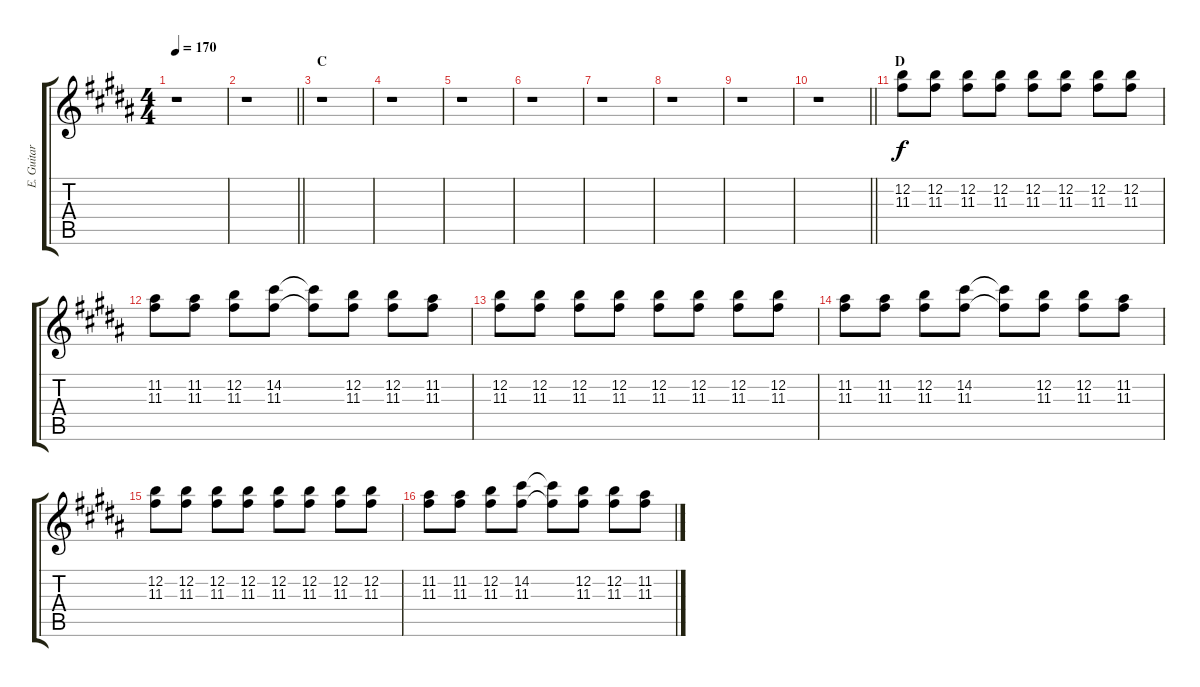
\track ("E. Guitar III" "E. Guitar ") {instrument overdrivenguitar}
\staff {score tabs}
\tuning (E4 B3 G3 D3 A2 E2) {hide}
\ts (4 4)
\tempo 170
\clef g2
\ks b
r.1{dy f} |
\barLineRight lightlight
r.1 |
\section ("" "C")
r.1 |
r.1 |
r.1 |
r.1 |
r.1 |
r.1 |
r.1 |
\barLineRight lightlight
r.1 |
\section ("" "D")
(12.2 11.3).8 (12.2 11.3).8 (12.2 11.3).8 (12.2 11.3).8 (12.2 11.3).8 (12.2 11.3).8 (12.2 11.3).8 (12.2 11.3).8 |
(11.2 11.3).8 (11.2 11.3).8 (12.2 11.3).8 (14.2 11.3).8 (14.2{t} 11.3{t}).8 (12.2 11.3).8 (12.2 11.3).8 (11.2 11.3).8 |
(12.2 11.3).8 (12.2 11.3).8 (12.2 11.3).8 (12.2 11.3).8 (12.2 11.3).8 (12.2 11.3).8 (12.2 11.3).8 (12.2 11.3).8 |
(11.2 11.3).8 (11.2 11.3).8 (12.2 11.3).8 (14.2 11.3).8 (14.2{t} 11.3{t}).8 (12.2 11.3).8 (12.2 11.3).8 (11.2 11.3).8 |
(12.2 11.3).8 (12.2 11.3).8 (12.2 11.3).8 (12.2 11.3).8 (12.2 11.3).8 (12.2 11.3).8 (12.2 11.3).8 (12.2 11.3).8 |
(11.2 11.3).8 (11.2 11.3).8 (12.2 11.3).8 (14.2 11.3).8 (14.2{t} 11.3{t}).8 (12.2 11.3).8 (12.2 11.3).8 (11.2 11.3).8
